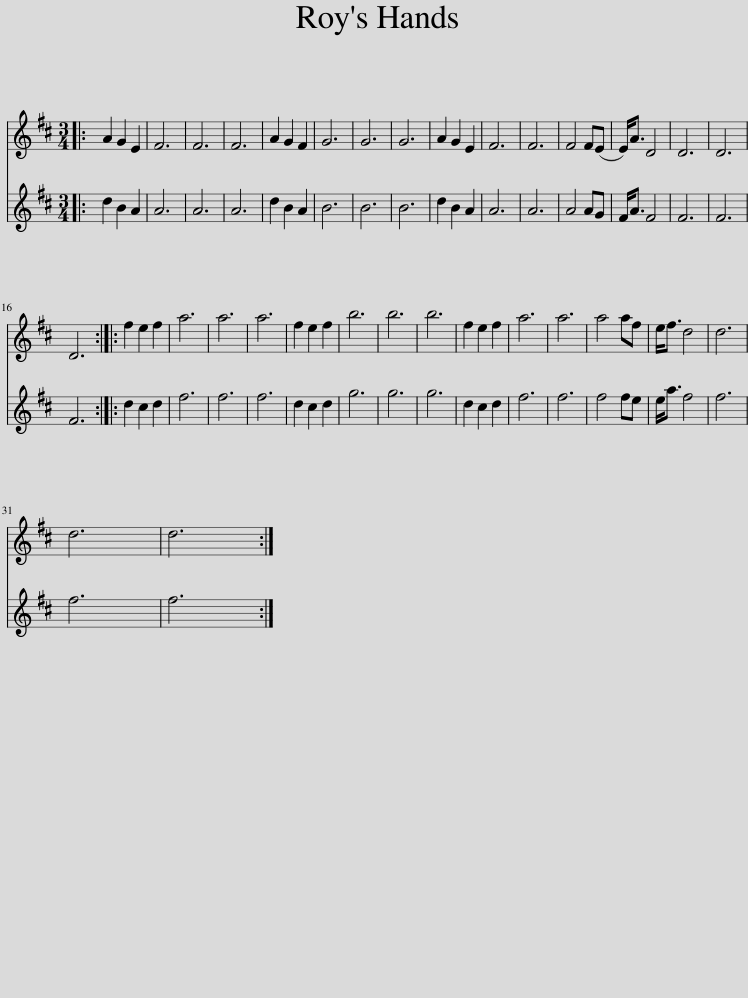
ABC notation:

X:1
%%score 1 2
L:1/8
M:3/4
I:linebreak $
K:D
V:1 treble
V:2 treble
V:1
|: A2 G2 E2 | F6 | F6 | F6 | A2 G2 F2 | %5
 G6 | G6 | G6 | A2 G2 E2 | F6 | %10
 F6 | F4 F(E | E<)A D4 | D6 | D6 |$ %15
 D6 :: f2 e2 f2 | a6 | a6 | a6 | %20
 f2 e2 f2 | b6 | b6 | b6 | f2 e2 f2 | %25
 a6 | a6 | a4 af | e<f d4 | d6 |$ %30
 d6 | d6 :| %32
V:2
|: d2 B2 A2 | A6 | A6 | A6 | d2 B2 A2 | %5
 B6 | B6 | B6 | d2 B2 A2 | A6 | %10
 A6 | A4 AG | F<A F4 | F6 | F6 |$ %15
 F6 :: d2 c2 d2 | f6 | f6 | f6 | %20
 d2 c2 d2 | g6 | g6 | g6 | d2 c2 d2 | %25
 f6 | f6 | f4 fe | e<a f4 | f6 |$ %30
 f6 | f6 :| %32
